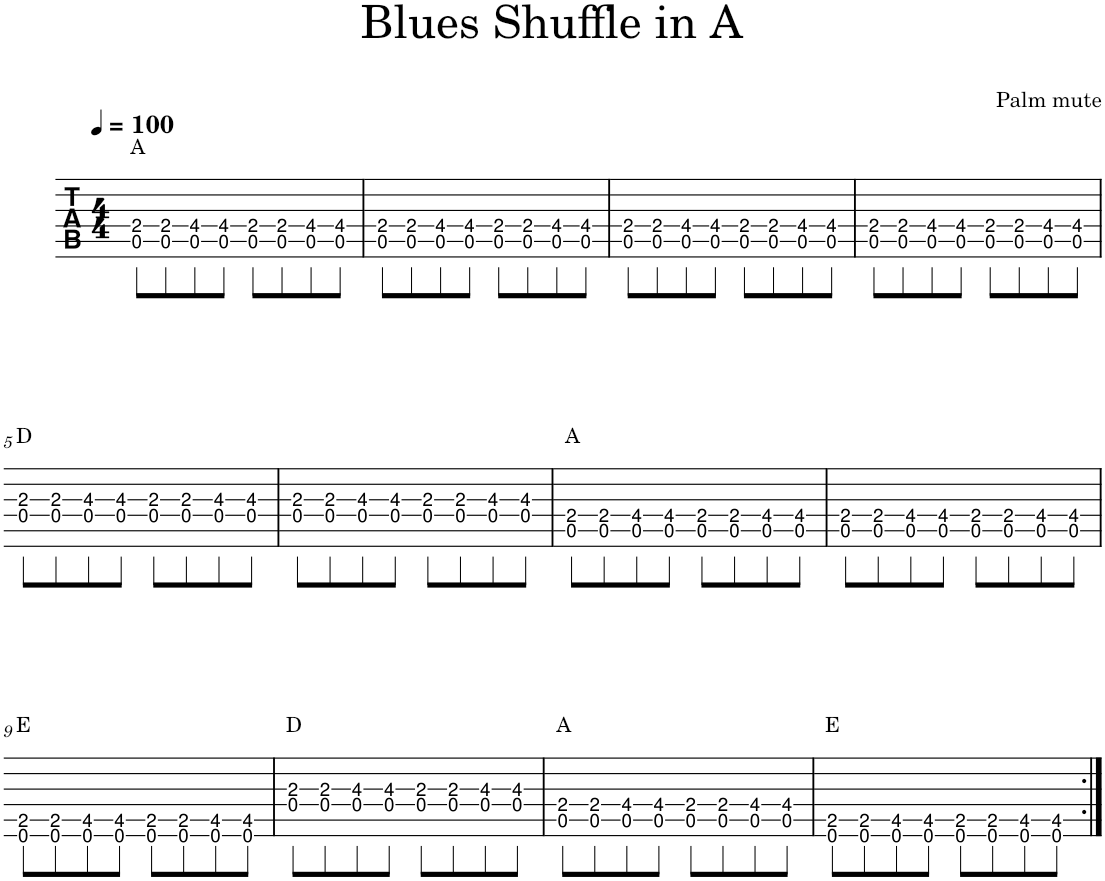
**kern	**harte
*part1	*part1
*staff1	*
*I"Electric Guitar	*
*I'El. Guit.	*
*stria6	*
*	*
*k[]	*
*M4/4	*
*MM100	*
=1	=1
8AA\ 8E\L	A:maj
8AA\ 8E\	.
8AA\ 8F#\	.
8AA\ 8F#\J	.
8AA\ 8E\L	.
8AA\ 8E\	.
8AA\ 8F#\	.
8AA\ 8F#\J	.
=2	=2
8AA\ 8E\L	.
8AA\ 8E\	.
8AA\ 8F#\	.
8AA\ 8F#\J	.
8AA\ 8E\L	.
8AA\ 8E\	.
8AA\ 8F#\	.
8AA\ 8F#\J	.
=3	=3
8AA\ 8E\L	.
8AA\ 8E\	.
8AA\ 8F#\	.
8AA\ 8F#\J	.
8AA\ 8E\L	.
8AA\ 8E\	.
8AA\ 8F#\	.
8AA\ 8F#\J	.
=4	=4
8AA\ 8E\L	.
8AA\ 8E\	.
8AA\ 8F#\	.
8AA\ 8F#\J	.
8AA\ 8E\L	.
8AA\ 8E\	.
8AA\ 8F#\	.
8AA\ 8F#\J	.
!!LO:LB:g=z
=5	=5
8D\ 8A\L	D:maj
8D\ 8A\	.
8D\ 8B\	.
8D\ 8B\J	.
8D\ 8A\L	.
8D\ 8A\	.
8D\ 8B\	.
8D\ 8B\J	.
=6	=6
8D\ 8A\L	.
8D\ 8A\	.
8D\ 8B\	.
8D\ 8B\J	.
8D\ 8A\L	.
8D\ 8A\	.
8D\ 8B\	.
8D\ 8B\J	.
=7	=7
8AA\ 8E\L	A:maj
8AA\ 8E\	.
8AA\ 8F#\	.
8AA\ 8F#\J	.
8AA\ 8E\L	.
8AA\ 8E\	.
8AA\ 8F#\	.
8AA\ 8F#\J	.
=8	=8
8AA\ 8E\L	.
8AA\ 8E\	.
8AA\ 8F#\	.
8AA\ 8F#\J	.
8AA\ 8E\L	.
8AA\ 8E\	.
8AA\ 8F#\	.
8AA\ 8F#\J	.
!!LO:LB:g=z
=9	=9
8EE\ 8BB\L	E:maj
8EE\ 8BB\	.
8EE\ 8C#\	.
8EE\ 8C#\J	.
8EE\ 8BB\L	.
8EE\ 8BB\	.
8EE\ 8C#\	.
8EE\ 8C#\J	.
=10	=10
8D\ 8A\L	D:maj
8D\ 8A\	.
8D\ 8B\	.
8D\ 8B\J	.
8D\ 8A\L	.
8D\ 8A\	.
8D\ 8B\	.
8D\ 8B\J	.
=11	=11
8AA\ 8E\L	A:maj
8AA\ 8E\	.
8AA\ 8F#\	.
8AA\ 8F#\J	.
8AA\ 8E\L	.
8AA\ 8E\	.
8AA\ 8F#\	.
8AA\ 8F#\J	.
=12	=12
8EE\ 8BB\L	E:maj
8EE\ 8BB\	.
8EE\ 8C#\	.
8EE\ 8C#\J	.
8EE\ 8BB\L	.
8EE\ 8BB\	.
8EE\ 8C#\	.
8EE\ 8C#\J	.
=:|!	=:|!
*-	*-
